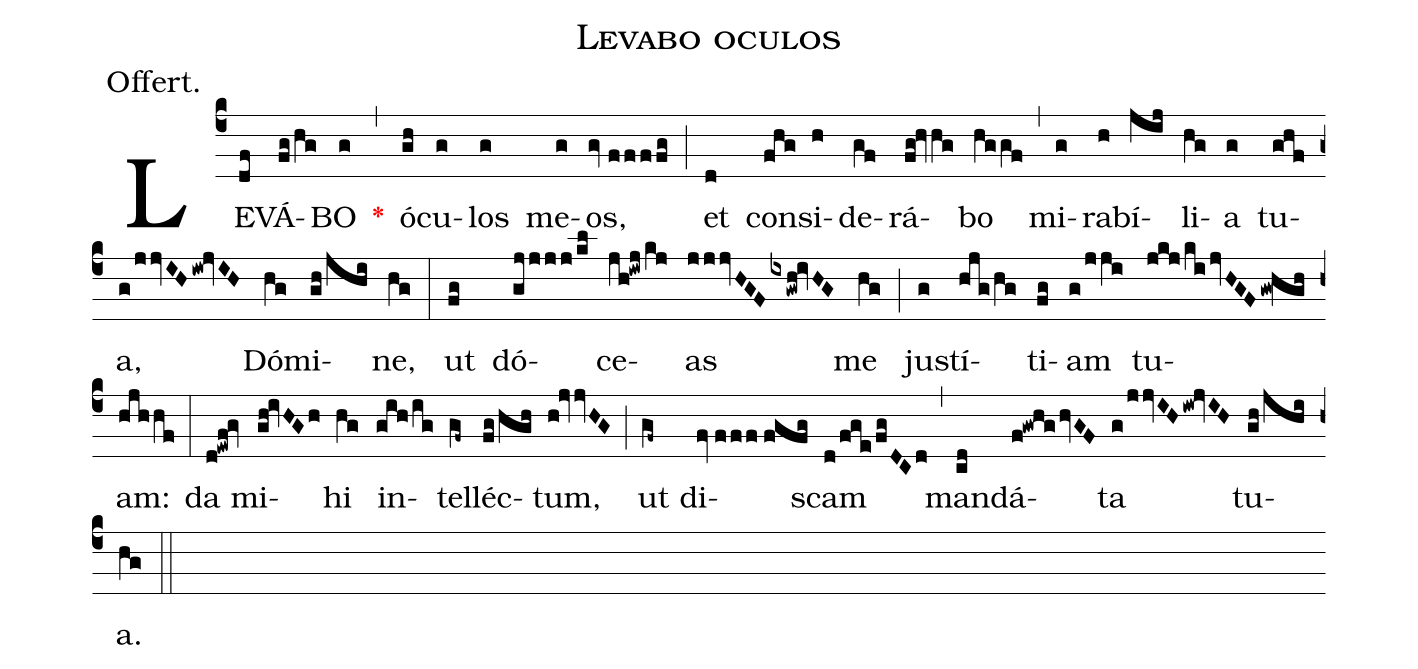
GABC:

name:Levabo oculos;
annotation:Offert.;
mode:VIII.;
office-part:Offertory;
%%
(c4) LE(df)VÁ(fg/hg)BO(g) <v>\red{*}</v>(,) ó(gh)cu(g)los(g) me(g)os,(gv//ffffg) (;) et(d) con(fhg)si(h)de(gf)rá(fg!hvhg)bo(hggf) (,) mi(g)ra(h)bí(jij)li(hg)a(g) tu(ghf)a,(g/jjvIHiw!jvIH) Dó(hg)mi(gh/jhi)ne,(hg) (:) ut(fg) dó(gjjjj/kl)ce(jh!iwj/kj)as(jjjvHGFixgwh!ivHG) me(hg) (;) ju(g)stí(hjg/hg)ti(fg)am(g/jji) tu(jkj/kijvHGFgw!hgh)am:(hjhhf) (:) da(d!ewf!gv) mi(gh!ivHGh)hi(hg) in(gih/ig)tel(gf~)léc(fg/hgh)tum,(h!jvvHG) (;) ut(gf~) di(fv//fff//fgfg)scam(d/fge/fgDCd) (,) man(cd)dá(f!gwhghvGF)ta(g/jjvIHiw!jvIH) tu(gh/jhi)a.(hg) (::)
